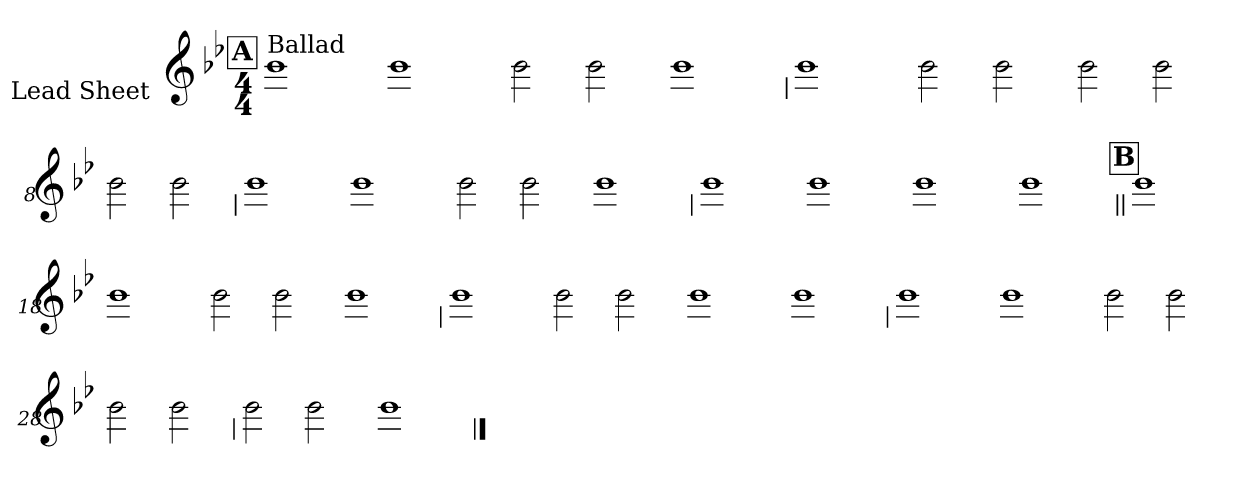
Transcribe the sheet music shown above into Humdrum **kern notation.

**kern
*part1
*staff1
*I"Lead Sheet
*stria0
*clefG2
*k[b-e-]
*B-:
*M4/4
!!LO:REH:place=s1:a:t=A
=1||
!LO:TX:a:t=Ballad
1b-
=2-
1b-
=3-
2b-
2b-
=4-
1b-
!!LO:LB:g=z
=5
1b-
=6-
2b-
2b-
=7-
2b-
2b-
=8-
2b-
2b-
!!LO:LB:g=z
=9
1b-
=10-
1b-
=11-
2b-
2b-
=12-
1b-
!!LO:LB:g=z
=13
1b-
=14-
1b-
=15-
1b-
=16-
1b-
!!LO:LB:g=z
!!LO:REH:place=s1:a:t=B
=17||
1b-
=18-
1b-
=19-
2b-
2b-
=20-
1b-
!!LO:LB:g=z
=21
1b-
=22-
2b-
2b-
=23-
1b-
=24-
1b-
!!LO:LB:g=z
=25
1b-
=26-
1b-
=27-
2b-
2b-
=28-
2b-
2b-
!!LO:LB:g=z
=29
2b-
2b-
=30-
1b-
==
*-
